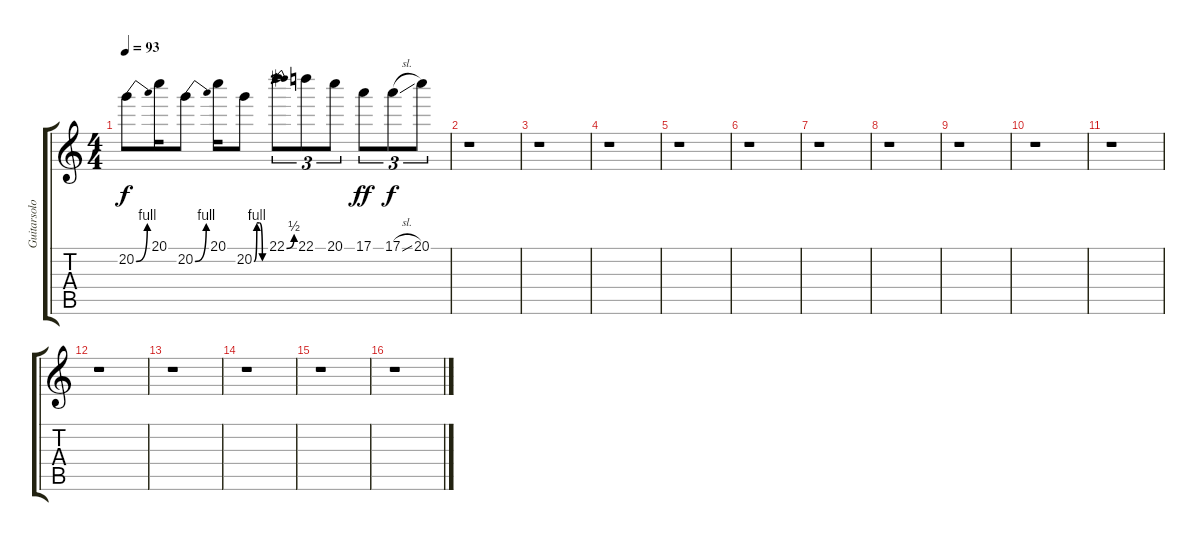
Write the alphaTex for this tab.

\track ("Guitarsolo" "Guitarsolo") {instrument overdrivenguitar}
\staff {score tabs}
\tuning (E4 B3 G3 D3 A2 E2) {hide}
\ts (4 4)
\tempo 93
\clef g2
\ks c
20.2{be (bend 0 0 60 4)}.8{dy f} 20.1.16 20.2{be (bend 0 0 60 4)}.8 20.1.16 20.2{be (custom 0 0 15 4 30 4 45 0 60 0)}.8 22.1{be (bend 0 0 60 2)}.8{tu (3 2)} 22.1.8{tu (3 2)} 20.1.8{tu (3 2)} 17.1.8{tu (3 2) dy ff} 17.1{sl}.8{tu (3 2) dy f} 20.1.8{tu (3 2)} |
r.1 |
r.1 |
r.1 |
r.1 |
r.1 |
r.1 |
r.1 |
r.1 |
r.1 |
r.1 |
r.1 |
r.1 |
r.1 |
r.1 |
r.1
